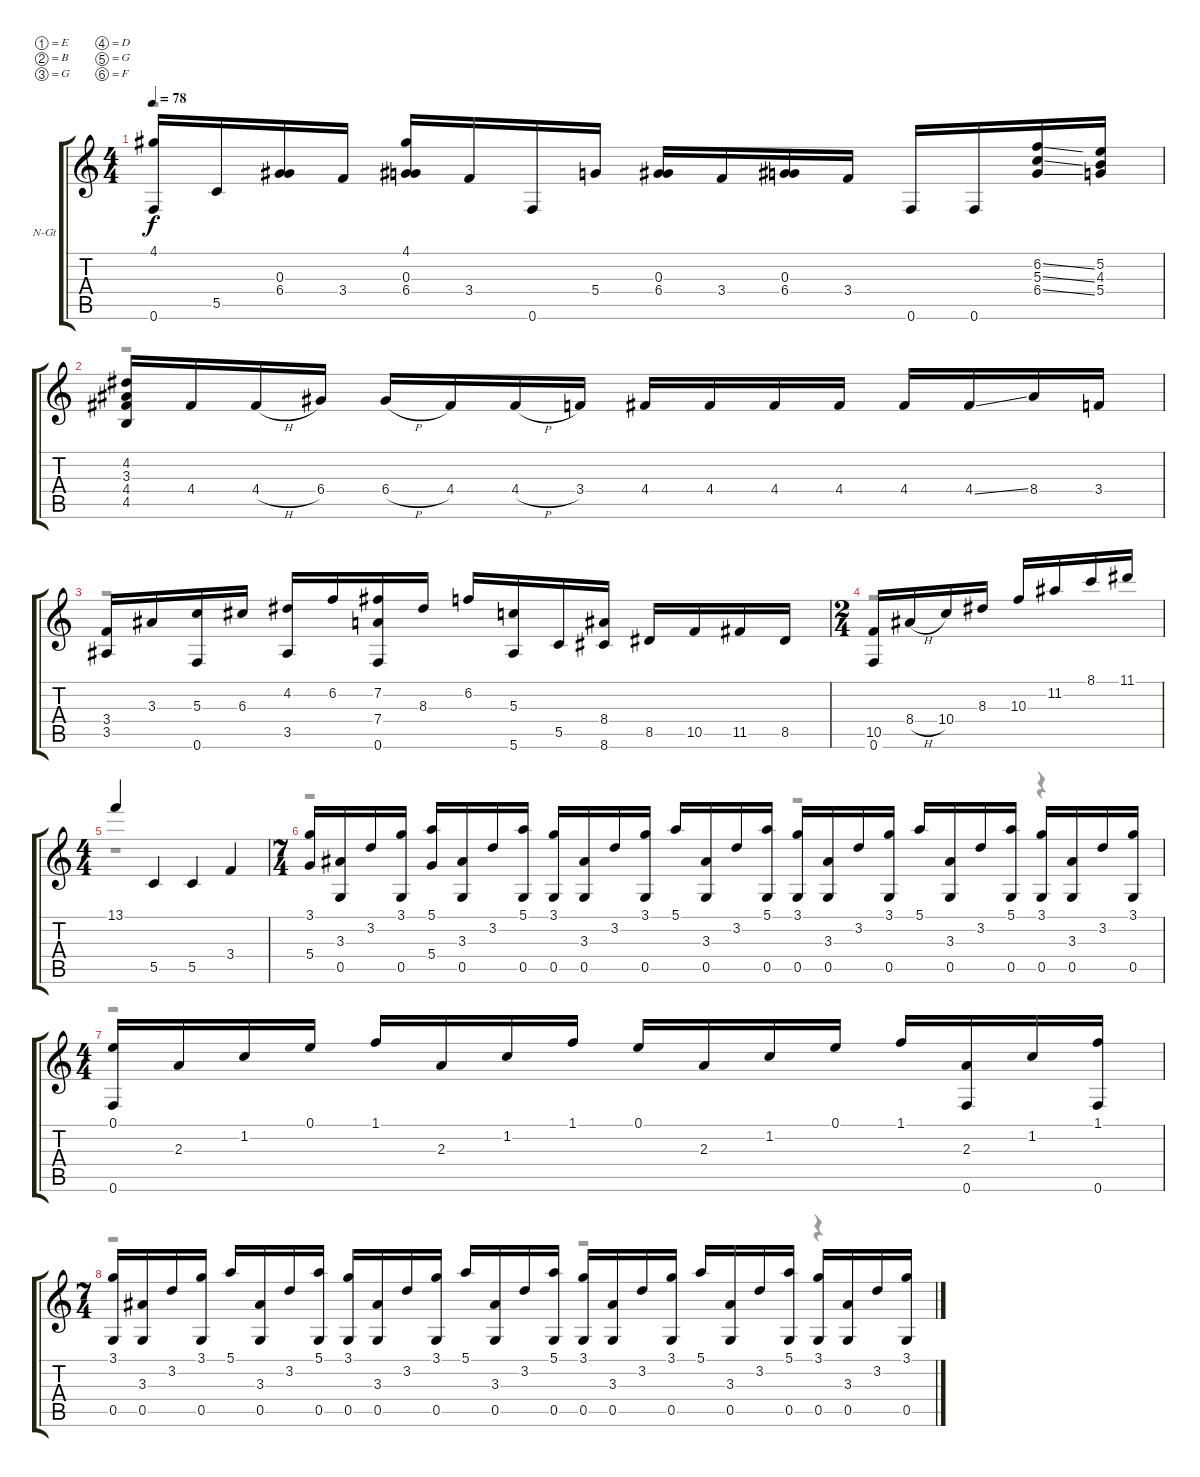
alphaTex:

\bracketExtendMode groupsimilarinstruments
\firstSystemTrackNameOrientation horizontal
\otherSystemsTrackNameOrientation horizontal
\track ("Piste 1" "N-Gt") {instrument acousticguitarnylon}
\staff {score tabs}
\tuning (E4 B3 G3 D3 G2 F2)
\voice
\ts (4 4)
\tempo 78
\clef g2
\ks c
(4.1 0.6).16{dy f} 5.5.16 (0.3 6.4).16 3.4.16 (4.1 0.3 6.4).16 3.4.16 0.6.16 5.4.16 (0.3 6.4).16 3.4.16 (0.3 6.4).16 3.4.16 0.6.16 0.6.16 (6.2{ss} 5.3{ss} 6.4{ss}).16 (5.2 4.3 5.4).16 |
(4.2 3.3 4.4 4.5).16 4.4.16 4.4{h}.16 6.4.16 6.4{h}.16 4.4.16 4.4{h}.16 3.4.16 4.4.16 4.4.16 4.4.16 4.4.16 4.4.16 4.4{ss}.16 8.4.16 3.4.16 |
(3.4 3.5).16 3.3.16 (5.3 0.6).16 6.3.16 (4.2 3.5).16 6.2.16 (7.2 7.4 0.6).16 8.3.16 6.2.16 (5.3 5.6).16 5.5.16 (8.4 8.6).16 8.5.16 10.5.16 11.5.16 8.5.16 |
\ts (2 4)
(10.5 0.6).16 8.4{h}.16 10.4.16 8.3.16 10.3.16 11.2.16 8.1.16 11.1.16 |
\ts (4 4)
13.1.4 5.5.4 5.5.4 3.4.4 |
\ts (7 4)
(3.1 5.4).16 (3.3 0.5).16 3.2.16 (3.1 0.5).16 (5.1 5.4).16 (3.3 0.5).16 3.2.16 (5.1 0.5).16 (3.1 0.5).16 (3.3 0.5).16 3.2.16 (3.1 0.5).16 5.1.16 (3.3 0.5).16 3.2.16 (5.1 0.5).16 (3.1 0.5).16 (3.3 0.5).16 3.2.16 (3.1 0.5).16 5.1.16 (3.3 0.5).16 3.2.16 (5.1 0.5).16 (3.1 0.5).16 (3.3 0.5).16 3.2.16 (3.1 0.5).16 |
\ts (4 4)
(0.1 0.6).16 2.3.16 1.2.16 0.1.16 1.1.16 2.3.16 1.2.16 1.1.16 0.1.16 2.3.16 1.2.16 0.1.16 1.1.16 (2.3 0.6).16 1.2.16 (1.1 0.6).16 |
\ts (7 4)
(3.1 0.5).16 (3.3 0.5).16 3.2.16 (3.1 0.5).16 5.1.16 (3.3 0.5).16 3.2.16 (5.1 0.5).16 (3.1 0.5).16 (3.3 0.5).16 3.2.16 (3.1 0.5).16 5.1.16 (3.3 0.5).16 3.2.16 (5.1 0.5).16 (3.1 0.5).16 (3.3 0.5).16 3.2.16 (3.1 0.5).16 5.1.16 (3.3 0.5).16 3.2.16 (5.1 0.5).16 (3.1 0.5).16 (3.3 0.5).16 3.2.16 (3.1 0.5).16
\voice
\clef g2
\ottava regular
\simile none
\ks c
r.1{dy f} |
r.1 |
r.1 |
r.2 |
r.1 |
r.1 r.2 r.4 |
r.1 |
r.1 r.2 r.4
